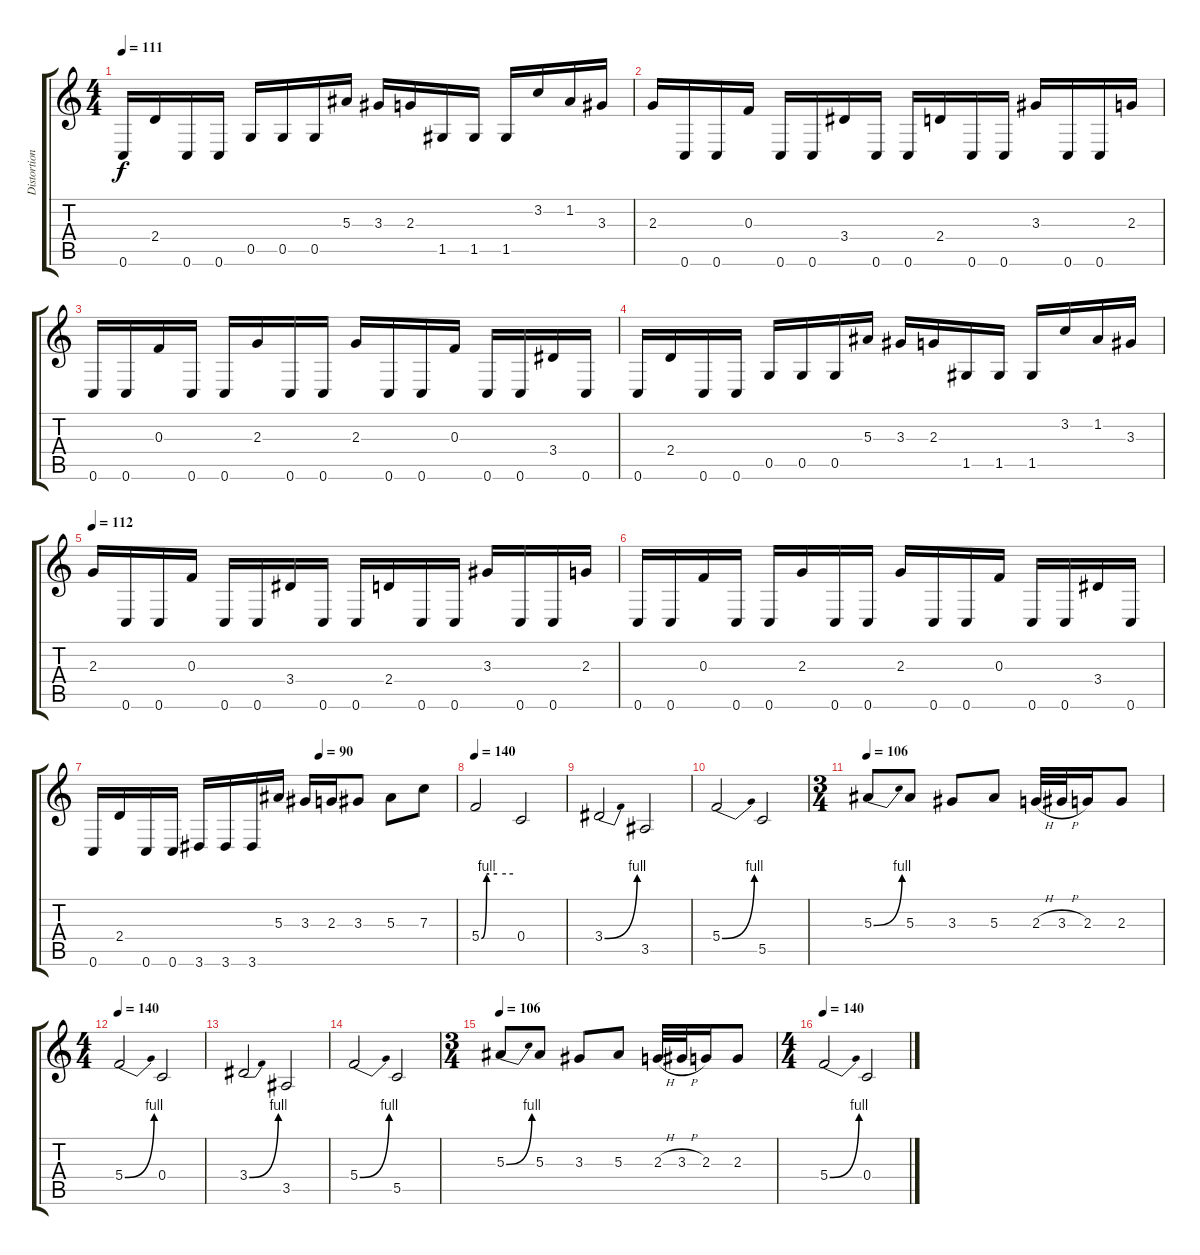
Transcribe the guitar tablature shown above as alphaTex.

\track ("Distortion Guitar 2" "Distortion") {instrument distortionguitar}
\staff {score tabs}
\tuning (D4 A3 F3 C3 G2 C2) {hide}
\ts (4 4)
\tempo 111
\clef g2
\ks c
0.6.16{dy f} 2.4.16 0.6.16 0.6.16 0.5.16 0.5.16 0.5.16 5.3.16 3.3.16 2.3.16 1.5.16 1.5.16 1.5.16 3.2.16 1.2.16 3.3.16 |
2.3.16 0.6.16 0.6.16 0.3.16 0.6.16 0.6.16 3.4.16 0.6.16 0.6.16 2.4.16 0.6.16 0.6.16 3.3.16 0.6.16 0.6.16 2.3.16 |
0.6.16 0.6.16 0.3.16 0.6.16 0.6.16 2.3.16 0.6.16 0.6.16 2.3.16 0.6.16 0.6.16 0.3.16 0.6.16 0.6.16 3.4.16 0.6.16 |
0.6.16 2.4.16 0.6.16 0.6.16 0.5.16 0.5.16 0.5.16 5.3.16 3.3.16 2.3.16 1.5.16 1.5.16 1.5.16 3.2.16 1.2.16 3.3.16 |
\tempo 112
2.3.16 0.6.16 0.6.16 0.3.16 0.6.16 0.6.16 3.4.16 0.6.16 0.6.16 2.4.16 0.6.16 0.6.16 3.3.16 0.6.16 0.6.16 2.3.16 |
0.6.16 0.6.16 0.3.16 0.6.16 0.6.16 2.3.16 0.6.16 0.6.16 2.3.16 0.6.16 0.6.16 0.3.16 0.6.16 0.6.16 3.4.16 0.6.16 |
\tempo (90 0.625)
0.6.16 2.4.16 0.6.16 0.6.16 3.6.16 3.6.16 3.6.16 5.3.16 3.3.16 2.3.16 3.3.8 5.3.8 7.3.8 |
\tempo 140
5.4{be (custom 0 0 10 4 15 4 30 4 60 4)}.2 0.4.2 |
3.4{be (bend 0 0 60 4)}.2 3.5.2 |
5.4{be (bend 0 0 60 4)}.2 5.5.2 |
\ts (3 4)
\tempo 106
5.3{be (bend 0 0 60 4)}.8 5.3.8 3.3.8 5.3.8 2.3{h}.32 3.3{h}.32 2.3.16 2.3.8 |
\ts (4 4)
\tempo 140
5.4{be (bend 0 0 60 4)}.2 0.4.2 |
3.4{be (bend 0 0 60 4)}.2 3.5.2 |
5.4{be (bend 0 0 60 4)}.2 5.5.2 |
\ts (3 4)
\tempo 106
5.3{be (bend 0 0 60 4)}.8 5.3.8 3.3.8 5.3.8 2.3{h}.32 3.3{h}.32 2.3.16 2.3.8 |
\ts (4 4)
\tempo 140
5.4{be (bend 0 0 60 4)}.2 0.4.2
